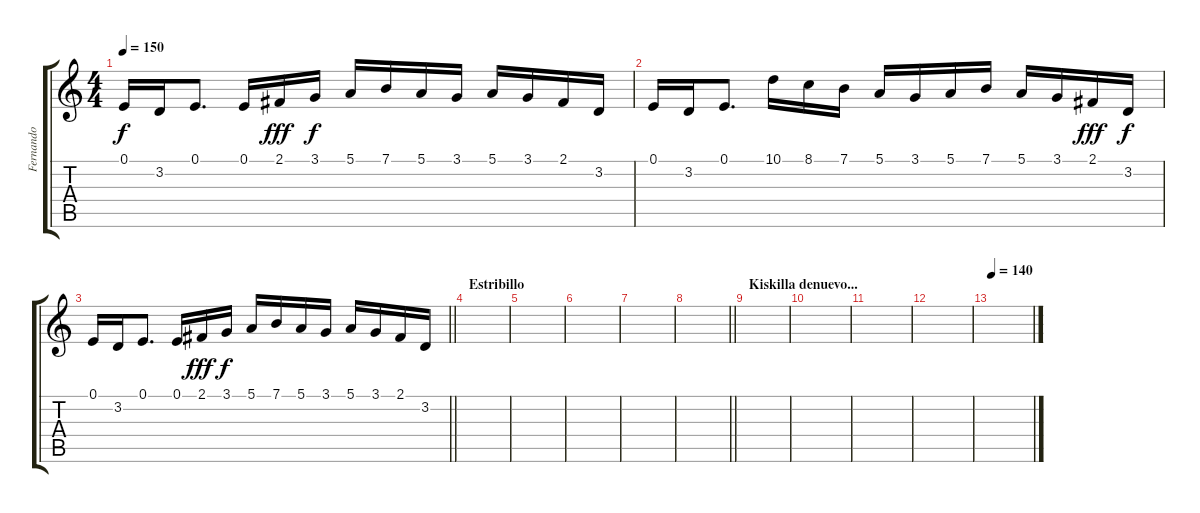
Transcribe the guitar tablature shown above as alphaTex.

\track ("Fernando" "Fernando") {instrument flute}
\staff {score tabs}
\tuning (E4 B3 G3 D3 A2 E2) {hide}
\ts (4 4)
\tempo 150
\clef g2
\ks c
0.1.16{dy f} 3.2.16 0.1.8{d} 0.1.16 2.1.16{dy fff} 3.1.16{dy f} 5.1.16 7.1.16 5.1.16 3.1.16 5.1.16 3.1.16 2.1.16 3.2.16 |
0.1.16 3.2.16 0.1.8{d} 10.1.16 8.1.16 7.1.16 5.1.16 3.1.16 5.1.16 7.1.16 5.1.16 3.1.16 2.1.16{dy fff} 3.2.16{dy f} |
\barLineRight lightlight
0.1.16 3.2.16 0.1.8{d} 0.1.16 2.1.16{dy fff} 3.1.16{dy f} 5.1.16 7.1.16 5.1.16 3.1.16 5.1.16 3.1.16 2.1.16 3.2.16 |
\section ("" "Estribillo")
|
|
|
|
\barLineRight lightlight
|
\section ("" "Kiskilla denuevo...")
|
|
|
|
\tempo 140
